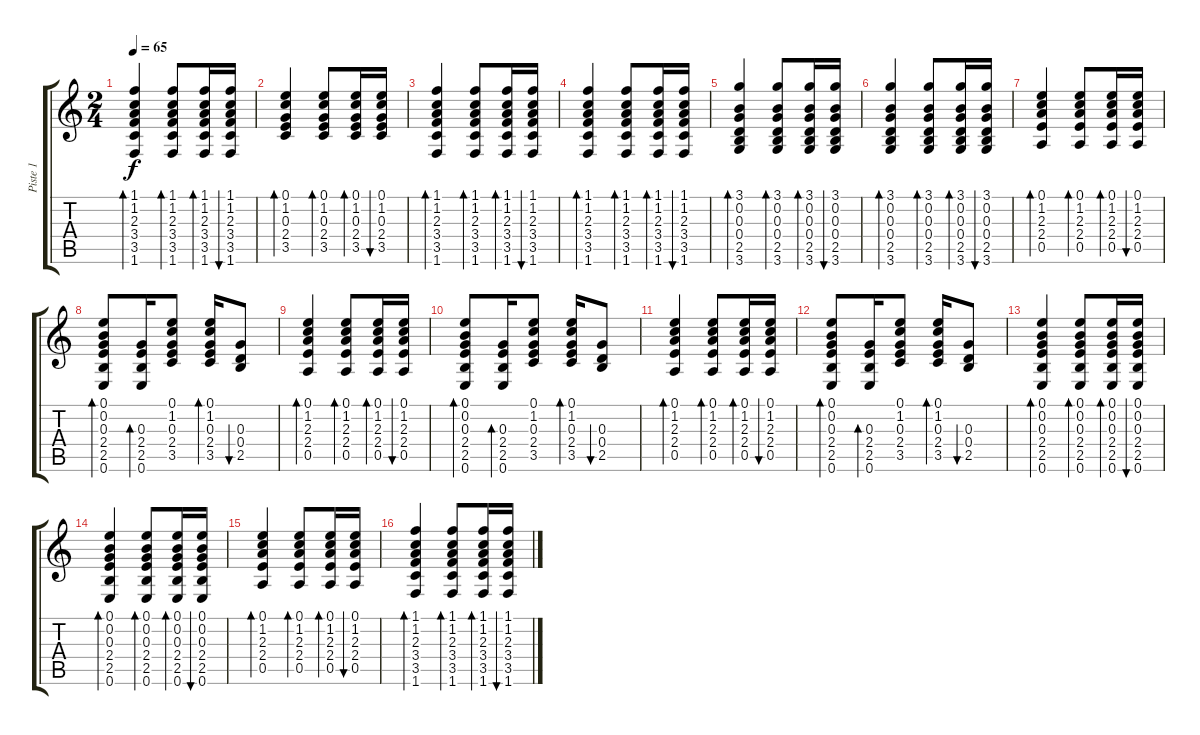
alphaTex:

\track ("Piste 1" "Piste 1") {instrument acousticguitarsteel}
\staff {score tabs}
\tuning (E4 B3 G3 D3 A2 E2) {hide}
\ts (2 4)
\tempo 65
\clef g2
\ks c
(1.1 1.2 2.3 3.4 3.5 1.6).4{bd 60 dy f} (1.1 1.2 2.3 3.4 3.5 1.6).8{bd 60} (1.1 1.2 2.3 3.4 3.5 1.6).16{bd 60} (1.1 1.2 2.3 3.4 3.5 1.6).16{bu 60} |
(0.1 1.2 0.3 2.4 3.5).4{bd 60} (0.1 1.2 0.3 2.4 3.5).8{bd 60} (0.1 1.2 0.3 2.4 3.5).16{bd 60} (0.1 1.2 0.3 2.4 3.5).16{bu 60} |
(1.1 1.2 2.3 3.4 3.5 1.6).4{bd 60} (1.1 1.2 2.3 3.4 3.5 1.6).8{bd 60} (1.1 1.2 2.3 3.4 3.5 1.6).16{bd 60} (1.1 1.2 2.3 3.4 3.5 1.6).16{bu 60} |
(1.1 1.2 2.3 3.4 3.5 1.6).4{bd 60} (1.1 1.2 2.3 3.4 3.5 1.6).8{bd 60} (1.1 1.2 2.3 3.4 3.5 1.6).16{bd 60} (1.1 1.2 2.3 3.4 3.5 1.6).16{bu 60} |
(3.1 0.2 0.3 0.4 2.5 3.6).4{bd 60} (3.1 0.2 0.3 0.4 2.5 3.6).8{bd 60} (3.1 0.2 0.3 0.4 2.5 3.6).16{bd 60} (3.1 0.2 0.3 0.4 2.5 3.6).16{bu 60} |
(3.1 0.2 0.3 0.4 2.5 3.6).4{bd 60} (3.1 0.2 0.3 0.4 2.5 3.6).8{bd 60} (3.1 0.2 0.3 0.4 2.5 3.6).16{bd 60} (3.1 0.2 0.3 0.4 2.5 3.6).16{bu 60} |
(0.1 1.2 2.3 2.4 0.5).4{bd 60} (0.1 1.2 2.3 2.4 0.5).8{bd 60} (0.1 1.2 2.3 2.4 0.5).16{bd 60} (0.1 1.2 2.3 2.4 0.5).16{bu 60} |
(0.1 0.2 0.3 2.4 2.5 0.6).8{bd 60} (0.3 2.4 2.5 0.6).16{bd 60} (0.1 1.2 0.3 2.4 3.5).8 (0.1 1.2 0.3 2.4 3.5).16{bd 60} (0.3 0.4 2.5).8{bu 60} |
(0.1 1.2 2.3 2.4 0.5).4{bd 60} (0.1 1.2 2.3 2.4 0.5).8{bd 60} (0.1 1.2 2.3 2.4 0.5).16{bd 60} (0.1 1.2 2.3 2.4 0.5).16{bu 60} |
(0.1 0.2 0.3 2.4 2.5 0.6).8{bd 60} (0.3 2.4 2.5 0.6).16{bd 60} (0.1 1.2 0.3 2.4 3.5).8 (0.1 1.2 0.3 2.4 3.5).16{bd 60} (0.3 0.4 2.5).8{bu 60} |
(0.1 1.2 2.3 2.4 0.5).4{bd 60} (0.1 1.2 2.3 2.4 0.5).8{bd 60} (0.1 1.2 2.3 2.4 0.5).16{bd 60} (0.1 1.2 2.3 2.4 0.5).16{bu 60} |
(0.1 0.2 0.3 2.4 2.5 0.6).8{bd 60} (0.3 2.4 2.5 0.6).16{bd 60} (0.1 1.2 0.3 2.4 3.5).8 (0.1 1.2 0.3 2.4 3.5).16{bd 60} (0.3 0.4 2.5).8{bu 60} |
(0.1 0.2 0.3 2.4 2.5 0.6).4{bd 60} (0.1 0.2 0.3 2.4 2.5 0.6).8{bd 60} (0.1 0.2 0.3 2.4 2.5 0.6).16{bd 60} (0.1 0.2 0.3 2.4 2.5 0.6).16{bu 60} |
(0.1 0.2 0.3 2.4 2.5 0.6).4{bd 60} (0.1 0.2 0.3 2.4 2.5 0.6).8{bd 60} (0.1 0.2 0.3 2.4 2.5 0.6).16{bd 60} (0.1 0.2 0.3 2.4 2.5 0.6).16{bu 60} |
(0.1 1.2 2.3 2.4 0.5).4{bd 60} (0.1 1.2 2.3 2.4 0.5).8{bd 60} (0.1 1.2 2.3 2.4 0.5).16{bd 60} (0.1 1.2 2.3 2.4 0.5).16{bu 60} |
(1.1 1.2 2.3 3.4 3.5 1.6).4{bd 60} (1.1 1.2 2.3 3.4 3.5 1.6).8{bd 60} (1.1 1.2 2.3 3.4 3.5 1.6).16{bd 60} (1.1 1.2 2.3 3.4 3.5 1.6).16{bu 60}
